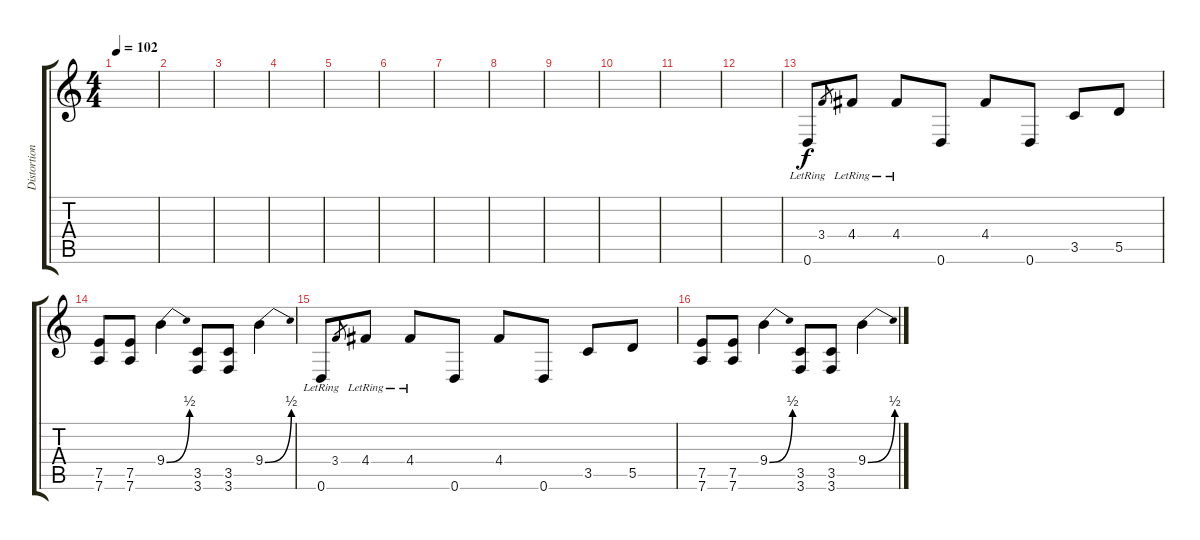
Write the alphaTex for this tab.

\track ("Distortion" "Distortion") {instrument distortionguitar}
\staff {score tabs}
\tuning (E4 B3 G3 D3 A2 D2) {hide}
\ts (4 4)
\tempo 102
\clef g2
\ks c
|
|
|
|
|
|
|
|
|
|
|
|
0.6{lr}.8 3.4.8{gr} 4.4{lr}.8 4.4{lr}.8 0.6.8 4.4.8 0.6.8 3.5.8 5.5.8 |
(7.5 7.6).8 (7.5 7.6).8 9.4{be (bend 0 0 60 2)}.4 (3.5 3.6).8 (3.5 3.6).8 9.4{be (bend 0 0 60 2)}.4 |
0.6{lr}.8 3.4.8{gr} 4.4{lr}.8 4.4{lr}.8 0.6.8 4.4.8 0.6.8 3.5.8 5.5.8 |
(7.5 7.6).8 (7.5 7.6).8 9.4{be (bend 0 0 60 2)}.4 (3.5 3.6).8 (3.5 3.6).8 9.4{be (bend 0 0 60 2)}.4
